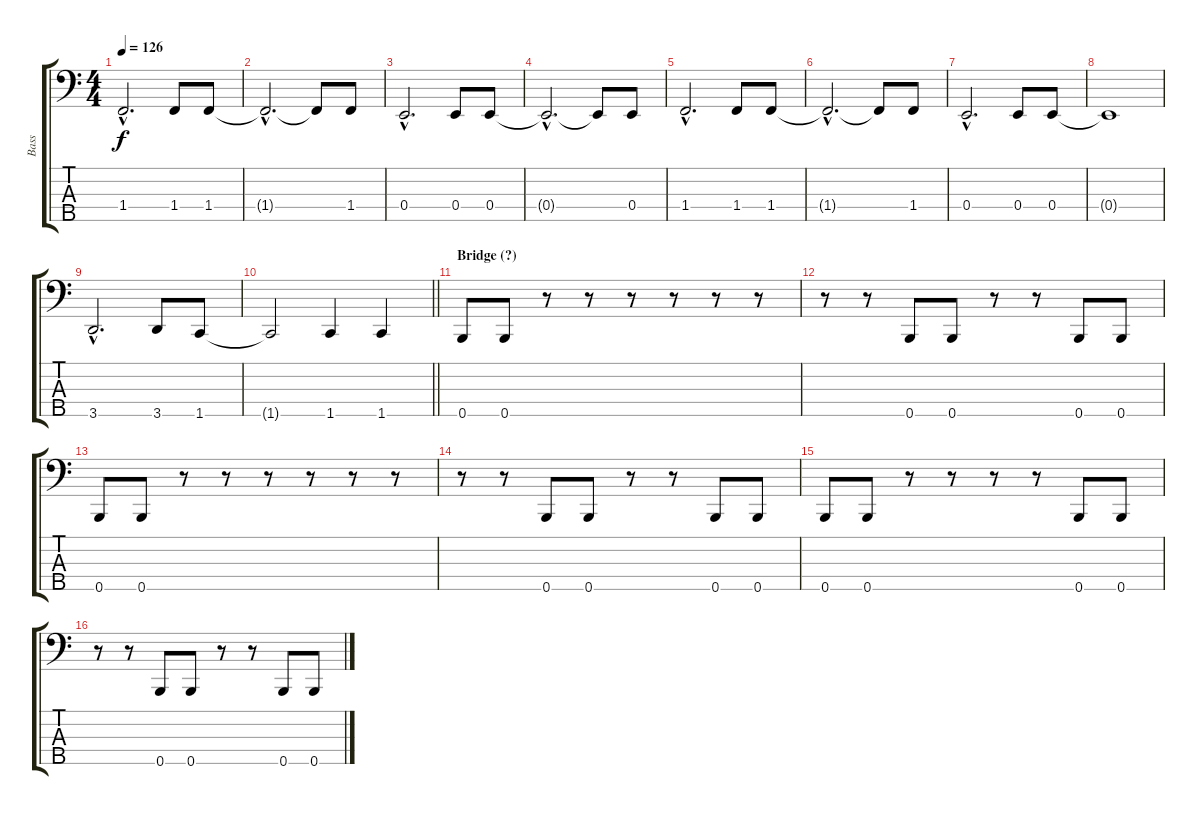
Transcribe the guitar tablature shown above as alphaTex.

\track ("Bass" "Bass") {instrument electricbassfinger}
\staff {score tabs}
\tuning (G2 D2 A1 E1 B0) {hide}
\ts (4 4)
\tempo 126
\clef f4
\ks c
1.4{hac}.2{d dy f} 1.4.8 1.4.8 |
1.4{hac t}.2{d} 1.4{t}.8 1.4.8 |
0.4{hac}.2{d} 0.4.8 0.4.8 |
0.4{hac t}.2{d} 0.4{t}.8 0.4.8 |
1.4{hac}.2{d} 1.4.8 1.4.8 |
1.4{hac t}.2{d} 1.4{t}.8 1.4.8 |
0.4{hac}.2{d} 0.4.8 0.4.8 |
0.4{t}.1 |
3.5{hac}.2{d} 3.5.8 1.5.8 |
\barLineRight lightlight
1.5{t}.2 1.5.4 1.5.4 |
\section ("" "Bridge (?)")
0.5.8 0.5.8 r.8 r.8 r.8 r.8 r.8 r.8 |
r.8 r.8 0.5.8 0.5.8 r.8 r.8 0.5.8 0.5.8 |
0.5.8 0.5.8 r.8 r.8 r.8 r.8 r.8 r.8 |
r.8 r.8 0.5.8 0.5.8 r.8 r.8 0.5.8 0.5.8 |
0.5.8 0.5.8 r.8 r.8 r.8 r.8 0.5.8 0.5.8 |
r.8 r.8 0.5.8 0.5.8 r.8 r.8 0.5.8 0.5.8
